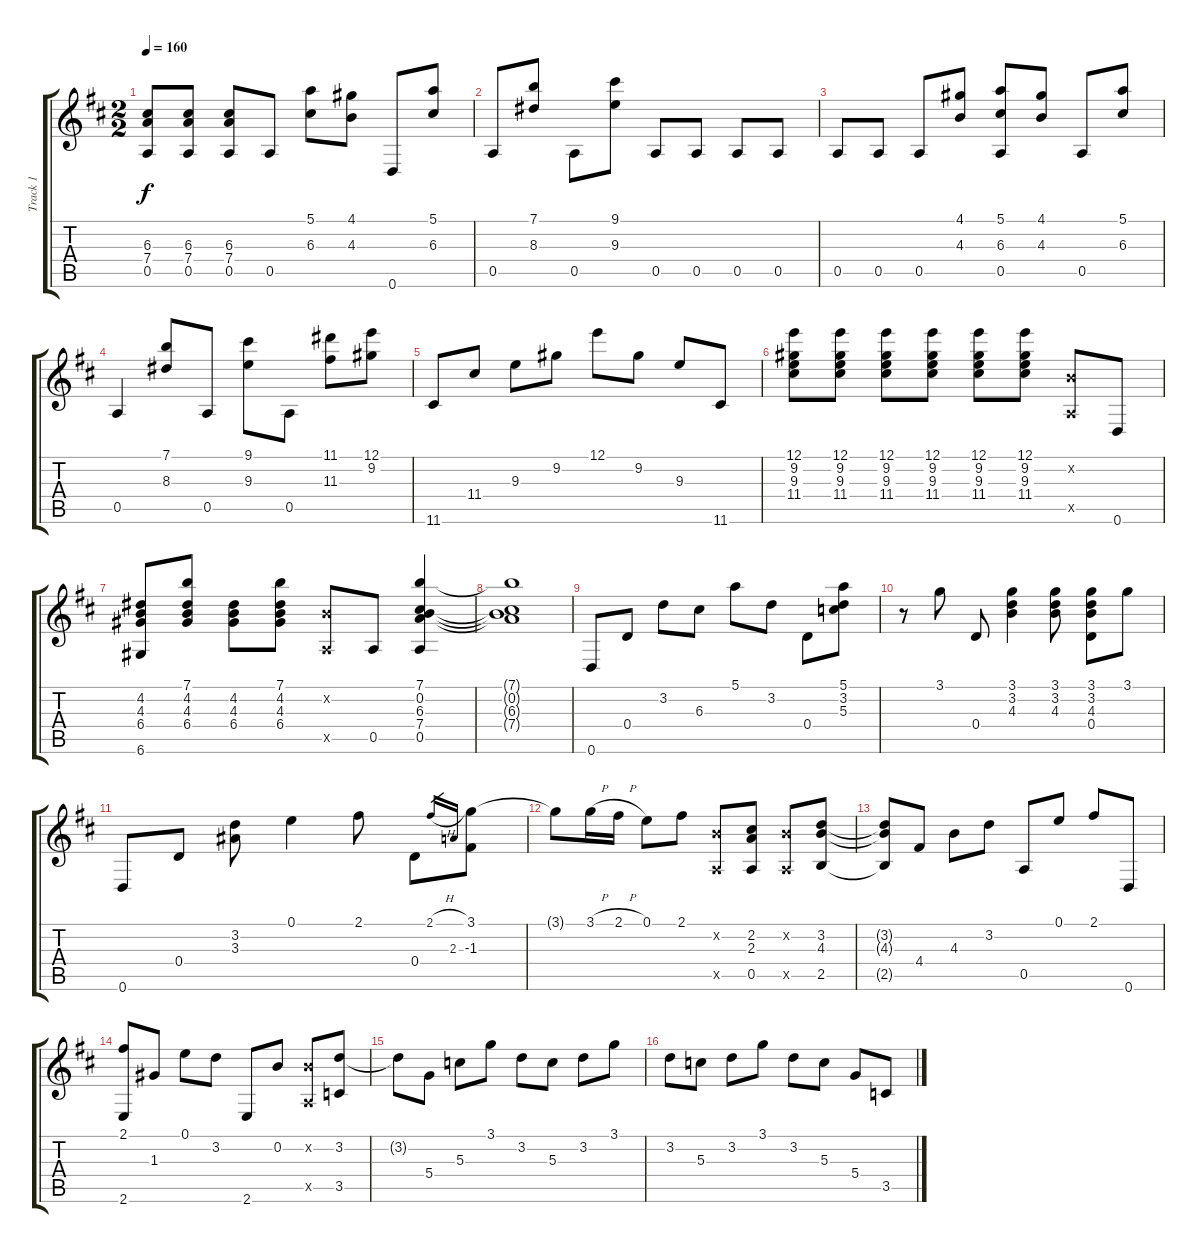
\track ("Track 1" "Track 1") {instrument acousticguitarsteel}
\staff {score tabs}
\tuning (E4 B3 G3 D3 A2 D2) {hide}
\ts (2 2)
\tempo 160
\clef g2
\ks d
(6.3{t} 7.4{t} 0.5{t}).8{dy f} (6.3 7.4 0.5).8 (6.3 7.4 0.5).8 0.5.8 (5.1 6.3).8 (4.1 4.3).8 0.6.8 (5.1 6.3).8 |
0.5.8 (7.1 8.3).8 0.5.8 (9.1 9.3).8 0.5.8 0.5.8 0.5.8 0.5.8 |
0.5.8 0.5.8 0.5.8 (4.1 4.3).8 (5.1 6.3 0.5).8 (4.1 4.3).8 0.5.8 (5.1 6.3).8 |
0.5.4 (7.1 8.3).8 0.5.8 (9.1 9.3).8 0.5.8 (11.1 11.3).8 (12.1 9.2).8 |
11.6.8 11.4.8 9.3.8 9.2.8 12.1.8 9.2.8 9.3.8 11.6.8 |
(12.1 9.2 9.3 11.4).8 (12.1 9.2 9.3 11.4).8 (12.1 9.2 9.3 11.4).8 (12.1 9.2 9.3 11.4).8 (12.1 9.2 9.3 11.4).8 (12.1 9.2 9.3 11.4).8 (0.2{x} 0.5{x}).8 0.6.8 |
(4.2 4.3 6.4 6.6).8 (7.1 4.2 4.3 6.4).8 (4.2 4.3 6.4).8 (7.1 4.2 4.3 6.4).8 (0.2{x} 0.5{x}).8 0.5.8 (7.1 0.2 6.3 7.4 0.5).4 |
(7.1{t} 0.2{t} 6.3{t} 7.4{t}).1 |
0.6.8 0.4.8 3.2.8 6.3.8 5.1.8 3.2.8 0.4.8 (5.1 3.2 5.3).8 |
r.8 3.1.8 0.4.8 (3.1 3.2 4.3).4 (3.1 3.2 4.3).8 (3.1 3.2 4.3 0.4).8 3.1.8 |
0.6.8 0.4.8 (3.2 3.3).8 0.1.4 2.1.8 0.4.8 2.1{h}.16{gr} 2.3.16{gr} (3.1 -1.3).8 |
3.1{t}.8 3.1{h}.16 2.1{h}.16 0.1.8 2.1.8 (0.2{x} 0.5{x}).8 (2.2 2.3 0.5).8 (0.2{x} 0.5{x}).8 (3.2 4.3 2.5).8 |
(3.2{t} 4.3{t} 2.5{t}).8 4.4.8 4.3.8 3.2.8 0.5.8 0.1.8 2.1.8 0.6.8 |
(2.1 2.6).8 1.3.8 0.1.8 3.2.8 2.6.8 0.2.8 (0.2{x} 0.5{x}).8 (3.2 3.5).8 |
3.2{t}.8 5.4.8 5.3.8 3.1.8 3.2.8 5.3.8 3.2.8 3.1.8 |
3.2.8 5.3.8 3.2.8 3.1.8 3.2.8 5.3.8 5.4.8 3.5.8
